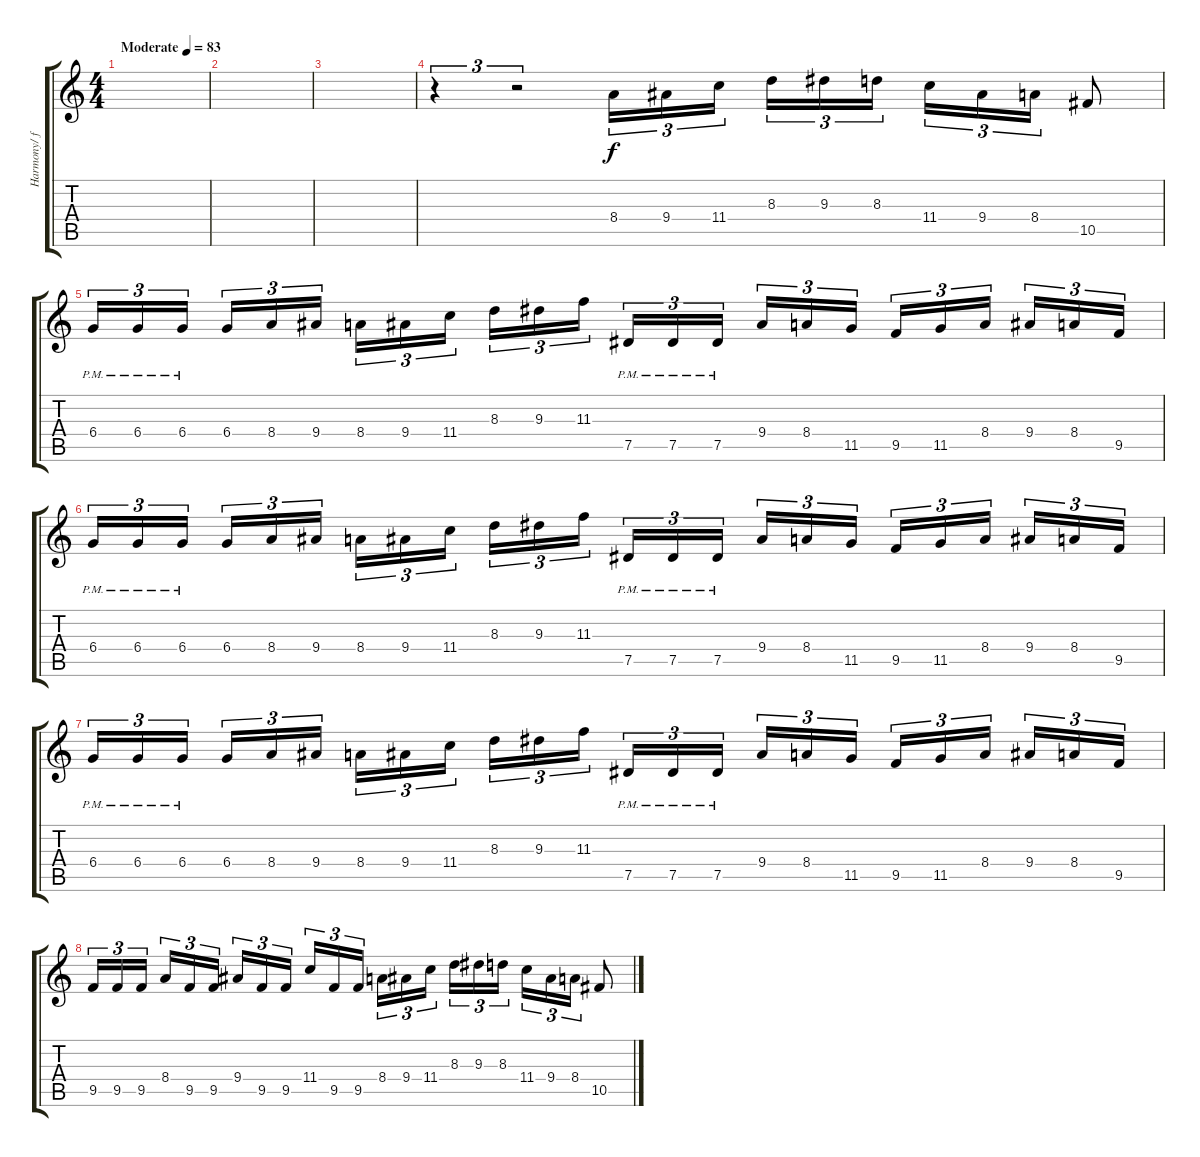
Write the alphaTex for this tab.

\track ("Harmony/ fills" "Harmony/ f") {instrument distortionguitar}
\staff {score tabs}
\tuning (Eb4 Bb3 Gb3 Db3 Ab2 Eb2) {hide}
\ts (4 4)
\tempo (83 "Moderate")
\clef g2
\ks c
|
|
|
r.4{tu (3 2)} r.2{tu (3 2)} 8.4.16{tu (3 2)} 9.4.16{tu (3 2)} 11.4.16{tu (3 2) beam splitsecondary} 8.3.16{tu (3 2)} 9.3.16{tu (3 2)} 8.3.16{tu (3 2)} 11.4.16{tu (3 2)} 9.4.16{tu (3 2)} 8.4.16{tu (3 2)} 10.5.8 |
6.4{pm}.16{tu (3 2)} 6.4{pm}.16{tu (3 2)} 6.4{pm}.16{tu (3 2) beam splitsecondary} 6.4.16{tu (3 2)} 8.4.16{tu (3 2)} 9.4.16{tu (3 2)} 8.4.16{tu (3 2)} 9.4.16{tu (3 2)} 11.4.16{tu (3 2) beam splitsecondary} 8.3.16{tu (3 2)} 9.3.16{tu (3 2)} 11.3.16{tu (3 2)} 7.5{pm}.16{tu (3 2)} 7.5{pm}.16{tu (3 2)} 7.5{pm}.16{tu (3 2) beam splitsecondary} 9.4.16{tu (3 2)} 8.4.16{tu (3 2)} 11.5.16{tu (3 2)} 9.5.16{tu (3 2)} 11.5.16{tu (3 2)} 8.4.16{tu (3 2) beam splitsecondary} 9.4.16{tu (3 2)} 8.4.16{tu (3 2)} 9.5.16{tu (3 2)} |
6.4{pm}.16{tu (3 2)} 6.4{pm}.16{tu (3 2)} 6.4{pm}.16{tu (3 2) beam splitsecondary} 6.4.16{tu (3 2)} 8.4.16{tu (3 2)} 9.4.16{tu (3 2)} 8.4.16{tu (3 2)} 9.4.16{tu (3 2)} 11.4.16{tu (3 2) beam splitsecondary} 8.3.16{tu (3 2)} 9.3.16{tu (3 2)} 11.3.16{tu (3 2)} 7.5{pm}.16{tu (3 2)} 7.5{pm}.16{tu (3 2)} 7.5{pm}.16{tu (3 2) beam splitsecondary} 9.4.16{tu (3 2)} 8.4.16{tu (3 2)} 11.5.16{tu (3 2)} 9.5.16{tu (3 2)} 11.5.16{tu (3 2)} 8.4.16{tu (3 2) beam splitsecondary} 9.4.16{tu (3 2)} 8.4.16{tu (3 2)} 9.5.16{tu (3 2)} |
6.4{pm}.16{tu (3 2)} 6.4{pm}.16{tu (3 2)} 6.4{pm}.16{tu (3 2) beam splitsecondary} 6.4.16{tu (3 2)} 8.4.16{tu (3 2)} 9.4.16{tu (3 2)} 8.4.16{tu (3 2)} 9.4.16{tu (3 2)} 11.4.16{tu (3 2) beam splitsecondary} 8.3.16{tu (3 2)} 9.3.16{tu (3 2)} 11.3.16{tu (3 2)} 7.5{pm}.16{tu (3 2)} 7.5{pm}.16{tu (3 2)} 7.5{pm}.16{tu (3 2) beam splitsecondary} 9.4.16{tu (3 2)} 8.4.16{tu (3 2)} 11.5.16{tu (3 2)} 9.5.16{tu (3 2)} 11.5.16{tu (3 2)} 8.4.16{tu (3 2) beam splitsecondary} 9.4.16{tu (3 2)} 8.4.16{tu (3 2)} 9.5.16{tu (3 2)} |
9.5.16{tu (3 2)} 9.5.16{tu (3 2)} 9.5.16{tu (3 2) beam splitsecondary} 8.4.16{tu (3 2)} 9.5.16{tu (3 2)} 9.5.16{tu (3 2)} 9.4.16{tu (3 2)} 9.5.16{tu (3 2)} 9.5.16{tu (3 2) beam splitsecondary} 11.4.16{tu (3 2)} 9.5.16{tu (3 2)} 9.5.16{tu (3 2)} 8.4.16{tu (3 2)} 9.4.16{tu (3 2)} 11.4.16{tu (3 2) beam splitsecondary} 8.3.16{tu (3 2)} 9.3.16{tu (3 2)} 8.3.16{tu (3 2)} 11.4.16{tu (3 2)} 9.4.16{tu (3 2)} 8.4.16{tu (3 2)} 10.5.8
